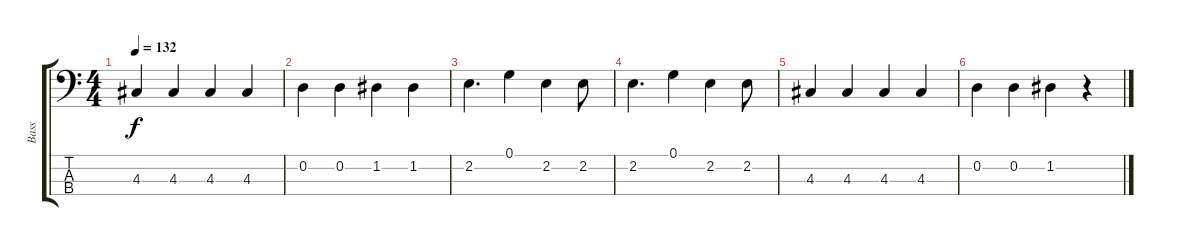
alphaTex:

\track ("Bass" "Bass") {instrument electricbassfinger}
\staff {score tabs}
\tuning (G2 D2 A1 E1) {hide}
\ts (4 4)
\tempo 132
\clef f4
\ks c
4.3.4{dy f} 4.3.4 4.3.4 4.3.4 |
0.2.4 0.2.4 1.2.4 1.2.4 |
2.2.4{d} 0.1.4 2.2.4 2.2.8 |
2.2.4{d} 0.1.4 2.2.4 2.2.8 |
4.3.4 4.3.4 4.3.4 4.3.4 |
0.2.4 0.2.4 1.2.4 r.4
